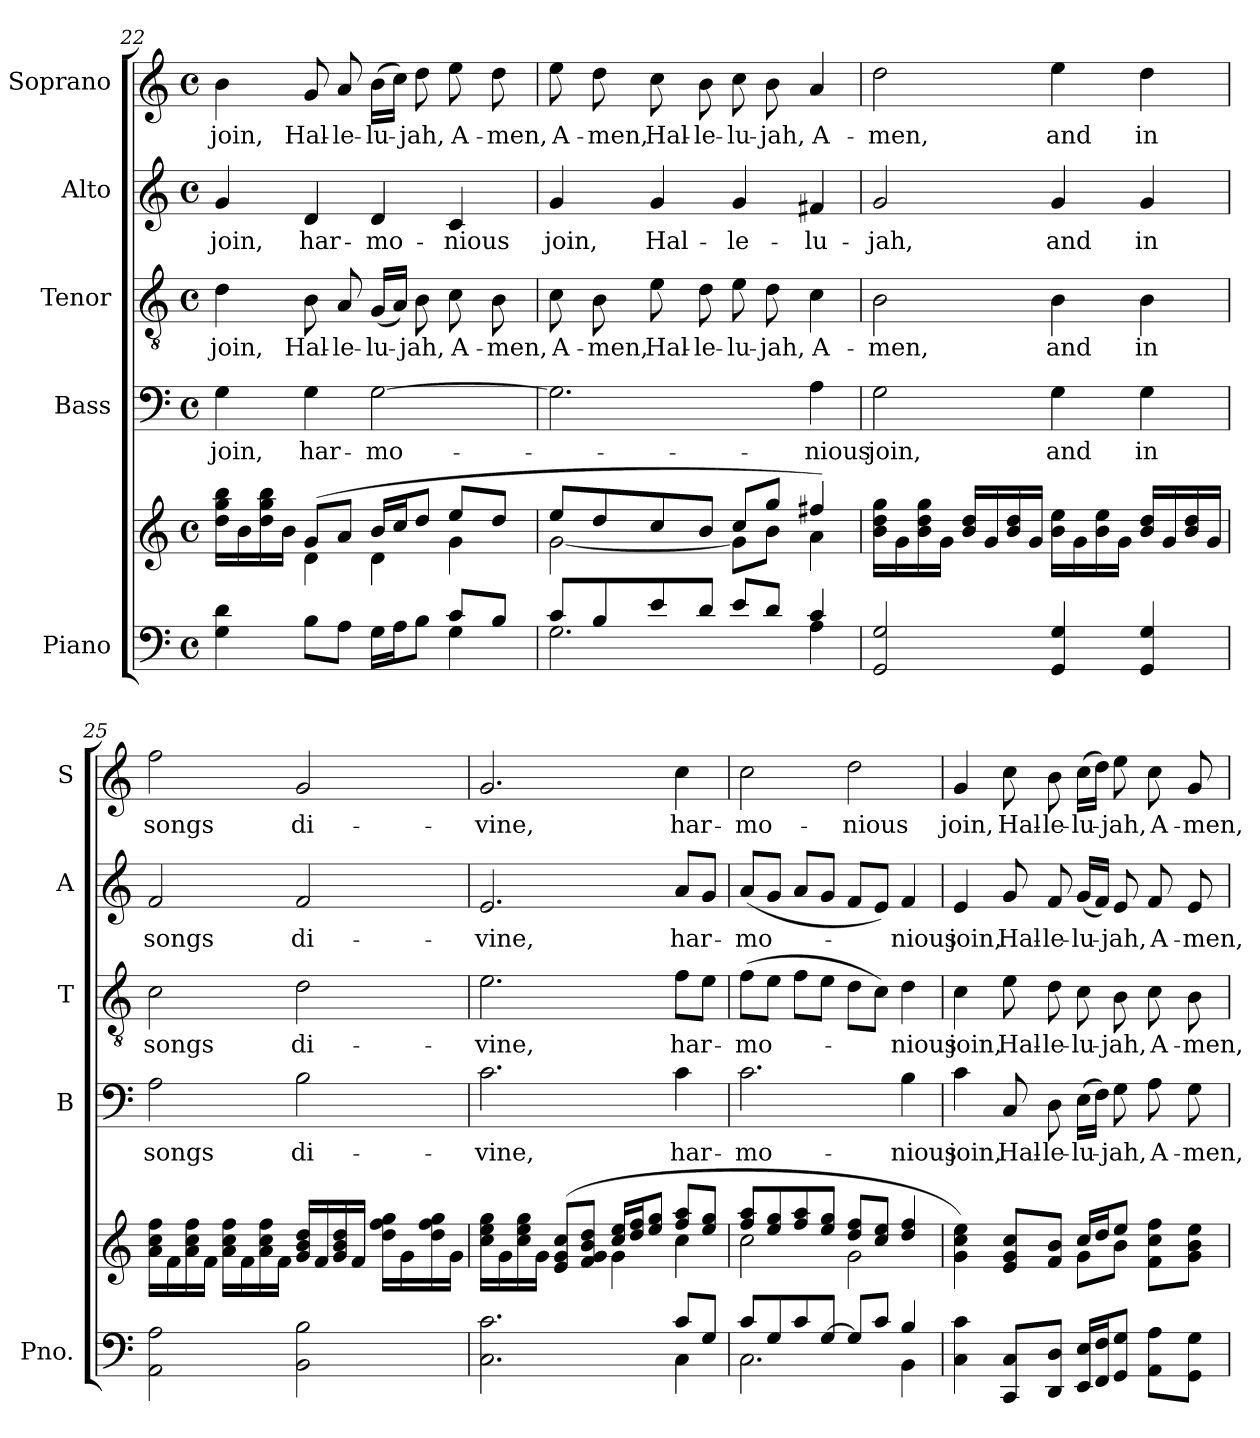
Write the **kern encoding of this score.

**kern	**kern	**kern	**text	**kern	**text	**kern	**text	**kern	**text
*part5	*part5	*part4	*part4	*part3	*part3	*part2	*part2	*part1	*part1
*staff6	*staff5	*staff4	*staff4	*staff3	*staff3	*staff2	*staff2	*staff1	*staff1
*I"Piano	*	*I"Bass	*	*I"Tenor	*	*I"Alto	*	*I"Soprano	*
*I'Pno.	*	*I'B	*	*I'T	*	*I'A	*	*I'S	*
*clefF4	*clefG2	*clefF4	*	*clefGv2	*	*clefG2	*	*clefG2	*
*k[]	*k[]	*k[]	*	*k[]	*	*k[]	*	*k[]	*
*C:	*C:	*C:	*	*C:	*	*C:	*	*C:	*
*M4/4	*M4/4	*M4/4	*	*M4/4	*	*M4/4	*	*M4/4	*
*met(c)	*met(c)	*met(c)	*	*met(c)	*	*met(c)	*	*met(c)	*
=22	=22	=22	=22	=22	=22	=22	=22	=22	=22
*^	*^	*	*	*	*	*	*	*	*
4G\ 4d\	2.ryy	16dd\ 16gg\ 16bb\LL	4ryy	4G\	join,	4d\	join,	4g/	join,	4b\	join,
.	.	16b\	.	.	.	.	.	.	.	.	.
.	.	16dd\ 16gg\ 16bb\	.	.	.	.	.	.	.	.	.
.	.	16b\JJ	.	.	.	.	.	.	.	.	.
8B\L	.	(8g/L	4d\	4G\	har-	8B\	Hal-	4d/	har-	8g/	Hal-
8A\J	.	8a/J	.	.	.	8A/	-le-	.	.	8a/	-le-
16G\LL	.	16b/LL	4d\	[2G\	-mo-	(16G/LL	-lu-	4d/	-mo-	(16b\LL	-lu-
16A\J	.	16cc/J	.	.	.	16A/JJ)	.	.	.	16cc\JJ)	.
8B\J	.	8dd/J	.	.	.	8B\	-jah,	.	.	8dd\	-jah,
8c/L	4G\	8ee/L	4g\	.	.	8c\	A-	4c/	-nious	8ee\	A-
8B/J	.	8dd/J	.	.	.	8B\	-men,	.	.	8dd\	-men,
=23	=23	=23	=23	=23	=23	=23	=23	=23	=23	=23	=23
8c/L	2.G\	8ee/L	[<2g\	2.G\]	.	8c\	A-	4g/	join,	8ee\	A-
8B/	.	8dd/	.	.	.	8B\	-men,	.	.	8dd\	-men,
8e/	.	8cc/	.	.	.	8e\	Hal-	4g/	Hal-	8cc\	Hal-
8d/J	.	8b/J	.	.	.	8d\	-le-	.	.	8b\	-le-
8e/L	.	8cc/L	8g\L]	.	.	8e\	-lu-	4g/	-le-	8cc\	-lu-
8d/J	.	8gg/J	8b\J	.	.	8d\	-jah,	.	.	8b\	-jah,
4c/	4A\	4ff#X/)	4a\	4A\	-nious	4c\	A-	4f#X/	-lu-	4a/	A-
*v	*v	*	*	*	*	*	*	*	*	*	*
*	*v	*v	*	*	*	*	*	*	*	*
!!LO:LB:g=z
=24	=24	=24	=24	=24	=24	=24	=24	=24	=24
2GG/ 2G/	16b\ 16dd\ 16gg\LL	2G\	join,	2B\	-men,	2g/	-jah,	2dd\	-men,
.	16g\	.	.	.	.	.	.	.	.
.	16b\ 16dd\ 16gg\	.	.	.	.	.	.	.	.
.	16g\JJ	.	.	.	.	.	.	.	.
.	16b/ 16dd/LL	.	.	.	.	.	.	.	.
.	16g/	.	.	.	.	.	.	.	.
.	16b/ 16dd/	.	.	.	.	.	.	.	.
.	16g/JJ	.	.	.	.	.	.	.	.
4GG/ 4G/	16b\ 16ee\LL	4G\	and	4B\	and	4g/	and	4ee\	and
.	16g\	.	.	.	.	.	.	.	.
.	16b\ 16ee\	.	.	.	.	.	.	.	.
.	16g\JJ	.	.	.	.	.	.	.	.
4GG/ 4G/	16b/ 16dd/LL	4G\	in	4B\	in	4g/	in	4dd\	in
.	16g/	.	.	.	.	.	.	.	.
.	16b/ 16dd/	.	.	.	.	.	.	.	.
.	16g/JJ	.	.	.	.	.	.	.	.
=25	=25	=25	=25	=25	=25	=25	=25	=25	=25
2AA\ 2A\	16a\ 16cc\ 16ff\LL	2A\	songs	2c\	songs	2f/	songs	2ff\	songs
.	16f\	.	.	.	.	.	.	.	.
.	16a\ 16cc\ 16ff\	.	.	.	.	.	.	.	.
.	16f\JJ	.	.	.	.	.	.	.	.
.	16a\ 16cc\ 16ff\LL	.	.	.	.	.	.	.	.
.	16f\	.	.	.	.	.	.	.	.
.	16a\ 16cc\ 16ff\	.	.	.	.	.	.	.	.
.	16f\JJ	.	.	.	.	.	.	.	.
2BB\ 2B\	16g/ 16b/ 16dd/LL	2B\	di-	2d\	di-	2f/	di-	2g/	di-
.	16f/	.	.	.	.	.	.	.	.
.	16g/ 16b/ 16dd/	.	.	.	.	.	.	.	.
.	16f/JJ	.	.	.	.	.	.	.	.
.	16dd\ 16ff\ 16gg\LL	.	.	.	.	.	.	.	.
.	16g\	.	.	.	.	.	.	.	.
.	16dd\ 16ff\ 16gg\	.	.	.	.	.	.	.	.
.	16g\JJ	.	.	.	.	.	.	.	.
=26	=26	=26	=26	=26	=26	=26	=26	=26	=26
*^	*^	*	*	*	*	*	*	*	*
2.C\ 2.c\	2.ryy	16cc\ 16ee\ 16gg\LL	2ryy	2.c\	-vine,	2.e\	-vine,	2.e/	-vine,	2.g/	-vine,
.	.	16g\	.	.	.	.	.	.	.	.	.
.	.	16cc\ 16ee\ 16gg\	.	.	.	.	.	.	.	.	.
.	.	16g\JJ	.	.	.	.	.	.	.	.	.
.	.	(8e/ 8g/ 8cc/L	.	.	.	.	.	.	.	.	.
.	.	8f/ 8g/ 8b/ 8dd/J	.	.	.	.	.	.	.	.	.
.	.	16cc/ 16ee/LL	4g\	.	.	.	.	.	.	.	.
.	.	16dd/ 16ff/J	.	.	.	.	.	.	.	.	.
.	.	8ee/ 8gg/J	.	.	.	.	.	.	.	.	.
8c/L	4C\	8ff/ 8aa/L	4cc\	4c\	har-	8f\L	har-	8a/L	har-	4cc\	har-
8G/J	.	8ee/ 8gg/J	.	.	.	8e\J	.	8g/J	.	.	.
=27	=27	=27	=27	=27	=27	=27	=27	=27	=27	=27	=27
8c/L	2.C\	8ff/ 8aa/L	2cc\	2.c\	-mo-	(8f\L	-mo-	(8a/L	-mo-	2cc\	-mo-
8G/	.	8ee/ 8gg/	.	.	.	8e\J	.	8g/J	.	.	.
8c/	.	8ff/ 8aa/	.	.	.	8f\L	.	8a/L	.	.	.
[>8G/J	.	8ee/ 8gg/J	.	.	.	8e\J	.	8g/J	.	.	.
8G/L]	.	8dd/ 8ff/L	2g\	.	.	8d\L	.	8f/L	.	2dd\	-nious
8c/J	.	8cc/ 8ee/J	.	.	.	8c\J)	.	8e/J)	.	.	.
4B/	4BB\	4dd/ 4ff/	.	4B\	-nious	4d\	-nious	4f/	-nious	.	.
*v	*v	*	*	*	*	*	*	*	*	*	*
!!LO:PB:g=z
=28	=28	=28	=28	=28	=28	=28	=28	=28	=28	=28
4C\ 4c\	4g\ 4cc\ 4ee\)	2ryy	4c\	join,	4c\	join,	4e/	join,	4g/	join,
8CC/ 8C/L	8e/ 8g/ 8cc/L	.	8C/	Hal-	8e\	Hal-	8g/	Hal-	8cc\	Hal-
8DD/ 8D/J	8f/ 8b/J	.	8D\	-le-	8d\	-le-	8f/	-le-	8b\	-le-
16EE/ 16E/LL	16cc/LL	8g\L	(16E\LL	-lu-	8c\	-lu-	(16g/LL	-lu-	(16cc\LL	-lu-
16FF/ 16F/J	16dd/J	.	16F\JJ)	.	.	.	16f/JJ)	.	16dd\JJ)	.
8GG/ 8G/J	8ee/J	8b\J	8G\	-jah,	8B\	-jah,	8e/	-jah,	8ee\	-jah,
8AA\ 8A\L	8f\ 8cc\ 8ff\L	4ryy	8A\	A-	8c\	A-	8f/	A-	8cc\	A-
8GG\ 8G\J	8g\ 8b\ 8ee\J	.	8G\	-men,	8B\	-men,	8e/	-men,	8g/	-men,
*	*v	*v	*	*	*	*	*	*	*	*
=	=	=	=	=	=	=	=	=	=
*-	*-	*-	*-	*-	*-	*-	*-	*-	*-
